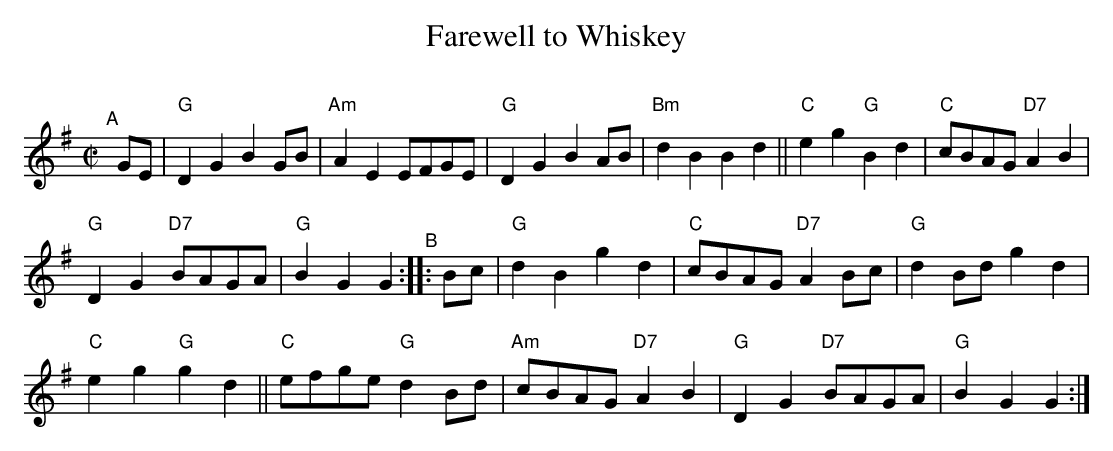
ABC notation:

X:1
T: Farewell to Whiskey
C:
M: C|
L: 1/8
K: G
"^A"[|] GE |\
"G"D2G2 B2GB |"Am"A2E2 EFGE | "G"D2G2 B2AB |"Bm"d2B2 B2d2 || "C"e2g2 "G"B2d2 | "C"cBAG "D7"A2B2 |
"G"D2G2 "D7"BAGA | "G"B2G2 G2 "^B":: Bc | "G"d2B2 g2d2 | "C"cBAG "D7"A2Bc | "G"d2Bd g2d2 |
"C"e2g2 "G"g2d2 || "C"efge "G"d2Bd |"Am"cBAG "D7"A2B2 | "G"D2G2 "D7"BAGA | "G"B2G2 G2 :|
